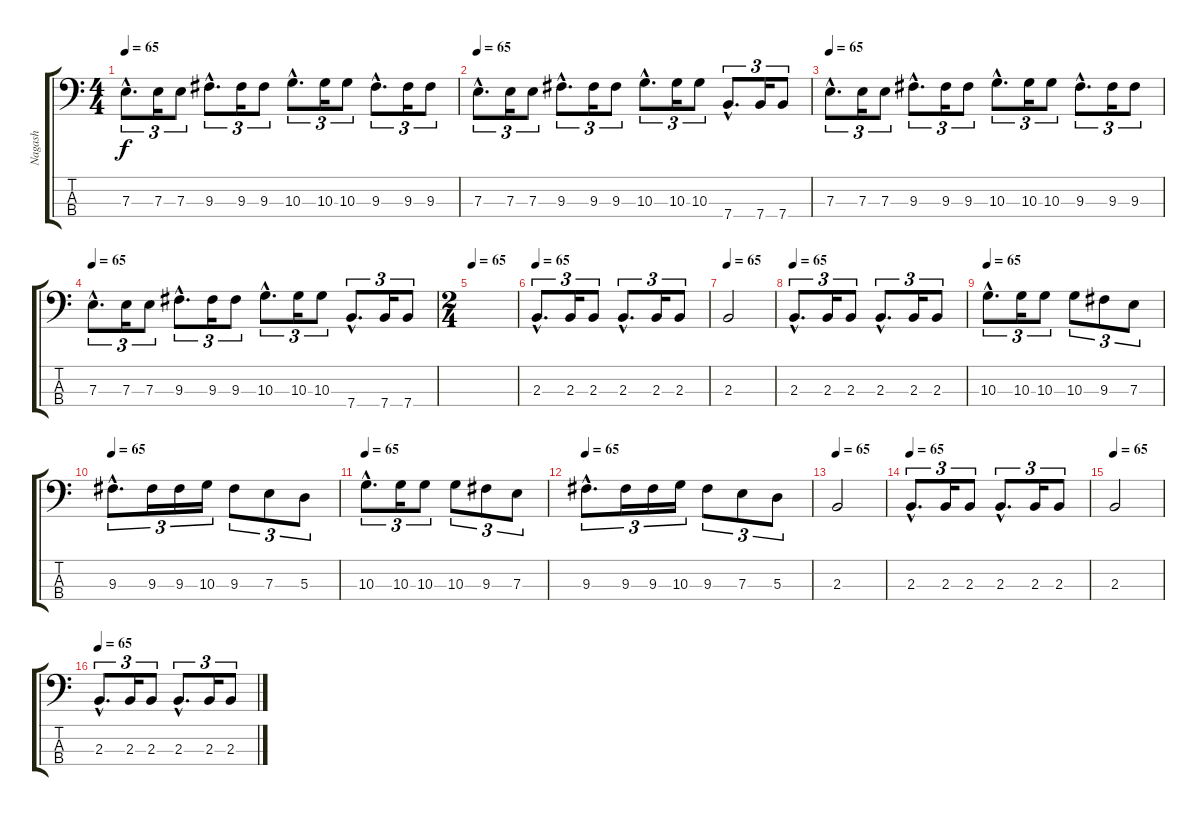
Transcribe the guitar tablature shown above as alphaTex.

\track ("Nagash" "Nagash") {instrument electricbassfinger}
\staff {score tabs}
\tuning (G2 D2 A1 E1) {hide}
\ts (4 4)
\tempo 65
\clef f4
\ks c
7.3{hac}.8{d tu (3 2) dy f} 7.3.16{tu (3 2)} 7.3.8{tu (3 2)} 9.3{hac}.8{d tu (3 2)} 9.3.16{tu (3 2)} 9.3.8{tu (3 2)} 10.3{hac}.8{d tu (3 2)} 10.3.16{tu (3 2)} 10.3.8{tu (3 2)} 9.3{hac}.8{d tu (3 2)} 9.3.16{tu (3 2)} 9.3.8{tu (3 2)} |
\tempo 65
7.3{hac}.8{d tu (3 2)} 7.3.16{tu (3 2)} 7.3.8{tu (3 2)} 9.3{hac}.8{d tu (3 2)} 9.3.16{tu (3 2)} 9.3.8{tu (3 2)} 10.3{hac}.8{d tu (3 2)} 10.3.16{tu (3 2)} 10.3.8{tu (3 2)} 7.4{hac}.8{d tu (3 2)} 7.4.16{tu (3 2)} 7.4.8{tu (3 2)} |
\tempo 65
7.3{hac}.8{d tu (3 2)} 7.3.16{tu (3 2)} 7.3.8{tu (3 2)} 9.3{hac}.8{d tu (3 2)} 9.3.16{tu (3 2)} 9.3.8{tu (3 2)} 10.3{hac}.8{d tu (3 2)} 10.3.16{tu (3 2)} 10.3.8{tu (3 2)} 9.3{hac}.8{d tu (3 2)} 9.3.16{tu (3 2)} 9.3.8{tu (3 2)} |
\tempo 65
7.3{hac}.8{d tu (3 2)} 7.3.16{tu (3 2)} 7.3.8{tu (3 2)} 9.3{hac}.8{d tu (3 2)} 9.3.16{tu (3 2)} 9.3.8{tu (3 2)} 10.3{hac}.8{d tu (3 2)} 10.3.16{tu (3 2)} 10.3.8{tu (3 2)} 7.4{hac}.8{d tu (3 2)} 7.4.16{tu (3 2)} 7.4.8{tu (3 2)} |
\ts (2 4)
\tempo 65
|
\tempo 65
2.3{hac}.8{d tu (3 2)} 2.3.16{tu (3 2)} 2.3.8{tu (3 2)} 2.3{hac}.8{d tu (3 2)} 2.3.16{tu (3 2)} 2.3.8{tu (3 2)} |
\tempo 65
2.3.2 |
\tempo 65
2.3{hac}.8{d tu (3 2)} 2.3.16{tu (3 2)} 2.3.8{tu (3 2)} 2.3{hac}.8{d tu (3 2)} 2.3.16{tu (3 2)} 2.3.8{tu (3 2)} |
\tempo 65
10.3{hac}.8{d tu (3 2)} 10.3.16{tu (3 2)} 10.3.8{tu (3 2)} 10.3.8{tu (3 2)} 9.3.8{tu (3 2)} 7.3.8{tu (3 2)} |
\tempo 65
9.3{hac}.8{d tu (3 2)} 9.3.16{tu (3 2)} 9.3.16{tu (3 2)} 10.3.16{tu (3 2)} 9.3.8{tu (3 2)} 7.3.8{tu (3 2)} 5.3.8{tu (3 2)} |
\tempo 65
10.3{hac}.8{d tu (3 2)} 10.3.16{tu (3 2)} 10.3.8{tu (3 2)} 10.3.8{tu (3 2)} 9.3.8{tu (3 2)} 7.3.8{tu (3 2)} |
\tempo 65
9.3{hac}.8{d tu (3 2)} 9.3.16{tu (3 2)} 9.3.16{tu (3 2)} 10.3.16{tu (3 2)} 9.3.8{tu (3 2)} 7.3.8{tu (3 2)} 5.3.8{tu (3 2)} |
\tempo 65
2.3.2 |
\tempo 65
2.3{hac}.8{d tu (3 2)} 2.3.16{tu (3 2)} 2.3.8{tu (3 2)} 2.3{hac}.8{d tu (3 2)} 2.3.16{tu (3 2)} 2.3.8{tu (3 2)} |
\tempo 65
2.3.2 |
\tempo 65
2.3{hac}.8{d tu (3 2)} 2.3.16{tu (3 2)} 2.3.8{tu (3 2)} 2.3{hac}.8{d tu (3 2)} 2.3.16{tu (3 2)} 2.3.8{tu (3 2)}
